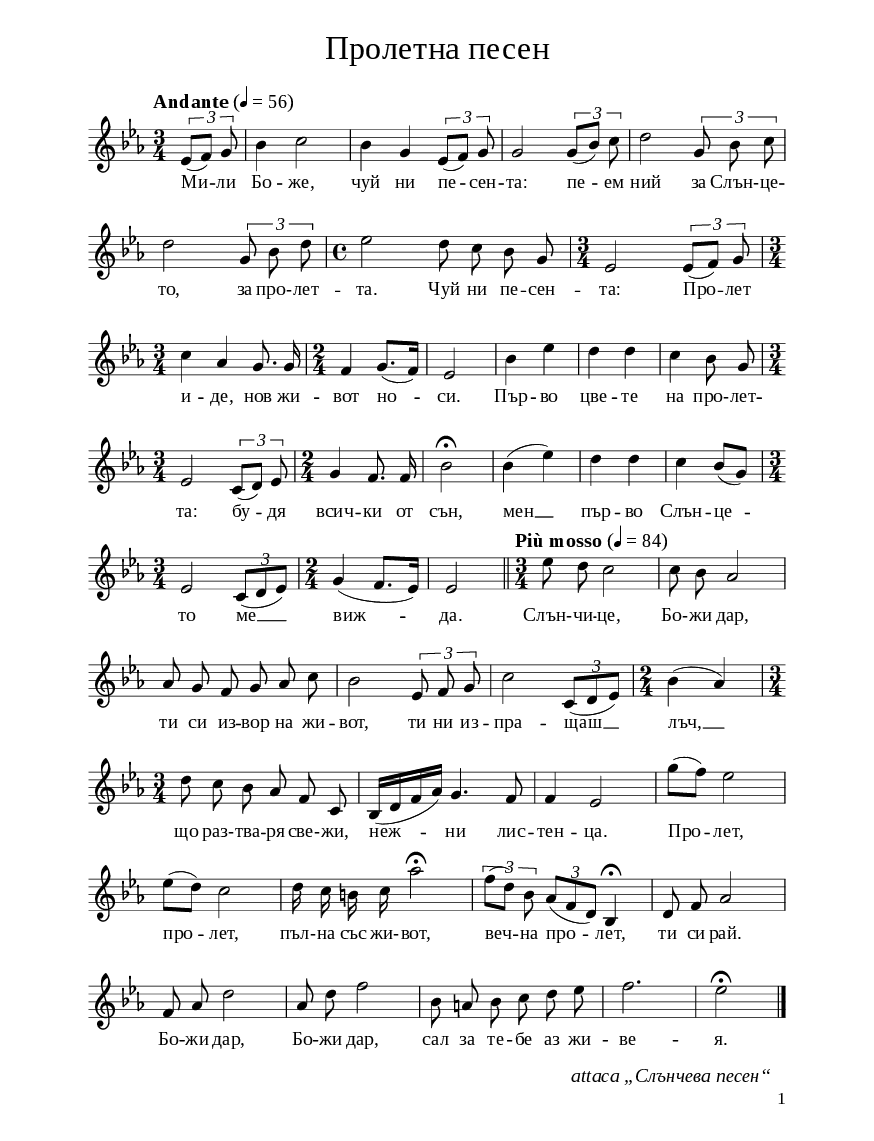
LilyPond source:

\version "2.24.4"

\include "include/globals.ily"

\bookpart {
  \label #'ref124
  \tocItem \markup "Пролетна песен"
  \paper {
    print-all-headers = ##t
    print-page-number = ##t
    print-first-page-number = ##t

    % put page numbers on the bottom
    oddHeaderMarkup = \markup ""
    evenHeaderMarkup = \markup ""
    oddFooterMarkup = \markup
    \fill-line {
      ""
      \if \should-print-page-number \fromproperty #'page:page-number-string
    }
    evenFooterMarkup = \markup
    \fill-line {
      \if \should-print-page-number \fromproperty #'page:page-number-string
      ""
    }

    left-margin = 1.5\cm
    right-margin = 1.5\cm
    top-margin = 1.6\cm
    bottom-margin = 1.2\cm
    ragged-bottom = ##t % do not spread the staves to fill the whole vertical space

    % change distance between staves
    system-system-spacing =
    #'((basic-distance . 14)
       (minimum-distance . 6)
       (padding . 1)
       (stretchability . 12))
  }
  \score {
    \include "include/score-layout.ily"

    \new Voice \relative c' {
      \clef treble
      \key es \major
      \time 3/4
      \tempoFunc "Andante" 4 "56"
      \autoBeamOff
      \partial 4
      \times 2/3 { es8 ( [  f8 ) ] g8 } | % 2
      bes4c2 | % 3
      bes4  g4
      \times 2/3  {
        es8 ( [  f8 ) ] g8
      }
      | % 4
      g2
      \times 2/3  {
        g8 ( [  bes8 ) ] c8
      }
      | % 5
      d2
      \tupletUp \times 2/3  {
        g,8   bes8  c8
      }
      \break
      | % 6
      d2
      \times 2/3  {
        g,8 bes8 d8
      }
      | % 7
      \time 4/4
      es2 d8 c8 bes8
      g8 | % 8
      \time 3/4  | % 8
      es2
      \times 2/3  {
        es8 ( [  f8 ) ] g8
      }
      | \time 3/4 % 9

      \break
      c4  as4  g8.  g16 |

      \time 2/4  |
      f4  g8. ( [  f16 ) ] | % 11
      es2 | % 12
      bes'4 es4  | % 13
      d4 d4 | % 14
      c4 bes8  g8 \break  | % 15
      \time 3/4  | % 15
      es2
      \times 2/3  {
        c8 ( [  d8 ) ] es8
      }
      | % 16
      \time 2/4  | % 16
      g4  f8.  f16 | % 17
      bes2 ^\fermata | % 18
      bes4 (es4 ) | % 19
      d4 d4 |
      c4  bes8 ( [  g8 ) ] \break | % 21
      \time 3/4  | % 21
      es2
      \times 2/3  {
        c8 ( [  d8  es8 ) ]
      }
      | % 22
      \time 2/4  | % 22
      g4 (  f8. [  es16 ) ] | % 23
      es2 \bar "||"
      \time 3/4  | % 24
      \tempoFunc "Più mosso" 4 "84" | % 24
      es'8 d8 c2 | % 25
      c8 bes8  as2 \break | % 26
      as8  g8  f8  g8  as8
      c8| % 27
      bes2
      \times 2/3  {
        es,8   f8  g8
      }
      | % 28
      c2
      \times 2/3  {
        c,8 ( [  d8  es8 ) ]
      }
      | % 29
      \time 2/4 bes'4 (  as4 ) | \break
      \time 3/4
      d8c8
      bes8  as8  f8  c8  bes16 (
      [  d16  f16  as16 ) ]  % 31
      g4.  f8  f4  % 32
      es2  |  % 33
      g'8 ( [f8 ) ] es2 | \break % 34
      es8 ( [d8 ) ]c2 | % 35
      d16 c16 b16 c16
      as'2 ^\fermata |   % 36
      \times 2/3  {
        f8 ( [d8 ) ] bes8
      }
      \times 2/3  {
        as8 ( [  f8  d8 ) ]
      }
      bes4 ^\fermata | % 37
      d8 f8 as2 \break | % 38
      f8 as8  d2 | % 39
      as8  d8  f2 |
      bes,8 a8  bes8  c8
      d8  es8 | % 41
      f2. | % 42
      es2 \fermata \bar "|."

    }
    \addlyrics {
      Ми  -- ли Бо -- же, чуй ни пе
      -- сен -- та: пе -- ем ний
      за "Слън-" -- це -- то, за "про-" -- лет
      -- та. Чуй ни пе -- сен -- та: Про
      -- лет и -- де, нов жи -- вот но
      -- си. Пър -- во цве -- те на
      "про-" -- лет -- та: бу  -- дя всич
      -- ки от сън, мен __  пър -- во
      Слън -- це -- то ме  __ виж
      --  да. "Слън-" -- чи -- це, "Бо-" --
      жи дар, ти си из -- вор на жи --
      вот, ти ни из -- пра -- щаш __
      лъч, __ що "раз-" -- тва -- ря "све-" --
      жи, неж --   ни лис -- тен
      -- ца. Про -- лет, про -- лет,
      "пъл-" -- на със "жи-" -- вот, веч  --
      на про --  лет, ти си рай.
      Бо -- жи дар, Бо -- жи дар, сал
      за те -- бе аз жи -- ве -- я.}

      \header {
        title = \titleFunc #'ref_desc_12 "Пролетна песен" "Proletna pesen"
      }

      \midi{}

    } % score

    \markup \italic \dc-one-nobold "attaca „Слънчева песен“"



  } % bookpart
